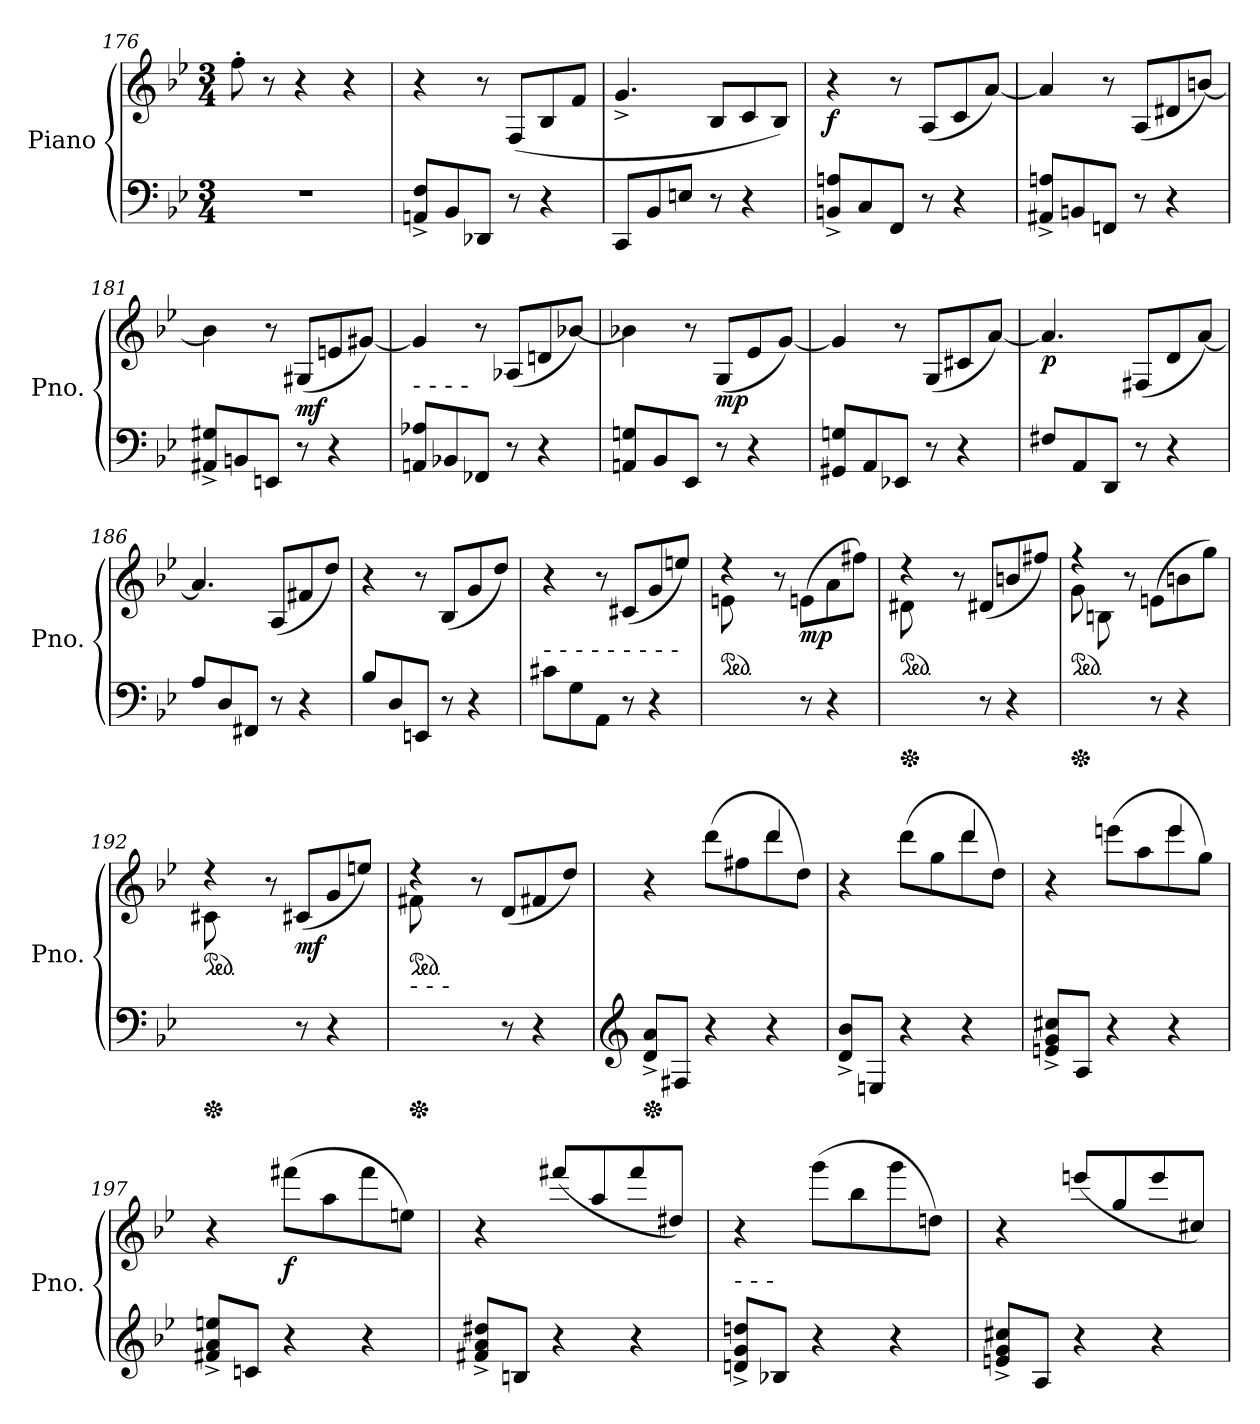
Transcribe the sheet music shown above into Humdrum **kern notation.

**kern	**kern	**dynam
*part1	*part1	*part1
*staff2	*staff1	*staff1/2
*I"Piano	*	*
*I'Pno.	*	*
*clefF4	*clefG2	*
*k[b-e-]	*k[b-e-]	*
*M3/4	*M3/4	*
=176	=176	=176
2.r	8ff'\	.
.	8r	.
.	4r	.
.	4r	.
=177	=177	=177
8AAn/^ 8F/^L	4r	.
8BB-/	.	.
8DD-X/J	8r	.
8r	(>8F/L	.
4r	8B-/	.
.	8f/J	.
=178	=178	=178
8CC/L	4.g^/	.
8BB-/	.	.
8En/J	.	.
8r	8B-/L	.
4r	8c/	.
.	8B-/J)	.
=179	=179	=179
!	!	!LO:DY:b
8BBn/^ 8An/^L	4r	f
8C/	.	.
8FF/J	8r	.
8r	(<8A/L	.
4r	8c/	.
.	[8a/J)	.
=180	=180	=180
8AA#X/^ 8An/^L	4a/]	.
8BBn/	.	.
8FFn/J	8r	.
8r	(<8A/L	.
4r	8d#X/	.
.	[8bn/J)	.
!!LO:LB:g=z
=181	=181	=181
8AA#X/^ 8G#X/^L	4b\]	.
8BBn/	.	.
8EEn/J	8r	.
!	!	!LO:DY:b
8r	(<8G#X/L	mf
4r	8en/	.
.	[8g#X/J)	.
=182	=182	=182
!LO:TX:a:t=- - - -	!	!
8AAn/ 8A-X/L	4g#/]	.
8BB-X/	.	.
8FF-X/J	8r	.
8r	(<8A-X/L	.
4r	8dn/	.
.	[8b-X/J)	.
=183	=183	=183
8AAn/ 8Gn/L	4b-X\]	.
8BB-/	.	.
8EE-/J	8r	.
!	!	!LO:DY:b
8r	(<8G/L	mp
4r	8e-/	.
.	[8g/J)	.
=184	=184	=184
8GG#X/ 8Gn/L	4g/]	.
8AA/	.	.
8EE-X/J	8r	.
8r	(<8G/L	.
4r	8c#X/	.
.	[8a/J)	.
=185	=185	=185
!	!	!LO:DY:b
8F#X/L	4.a/]	p
8AA/	.	.
8DD/J	.	.
8r	(<8F#X/L	.
4r	8d/	.
.	[8a/J)	.
!!LO:LB:g=z
=186	=186	=186
8A/L	4.a/]	.
8D/	.	.
8FF#X/J	.	.
8r	(<8A/L	.
4r	8f#X/	.
.	8dd/J)	.
=187	=187	=187
8B-/L	4r	.
8D/	.	.
8EEn/J	8r	.
8r	(<8B-/L	.
4r	8g/	.
.	8dd/J)	.
=188	=188	=188
!LO:TX:a:t=- - - - - - - - -	!	!
8c#X\L	4r	.
8G\	.	.
8AA\J	8r	.
8r	(<8c#X/L	.
4r	8g/	.
.	8een/J)	.
=189	=189	=189
*	*^	*
*	*ped	*	*
8ryy	4r	(>8en\L	.
8F#X\	.	2ryy	.
8Cn\J)	8r	.	.
!	!	!	!LO:DY:b
8r	(>8en\L	.	mp
4r	8a\	.	.
.	8ff#X\J)	8ryy	.
=190	=190	=190	=190
*Xped	*	*	*
*	*ped	*	*
8ryy	4r	(>8d#X\L	.
8F#X\	.	2ryy	.
8BBn\J)	8r	.	.
8r	(<8d#X/L	.	.
4r	8bn/	.	.
.	8ff#X/J)	8ryy	.
=191	=191	=191	=191
*Xped	*	*	*
*	*ped	*	*
4ryy	4r	(>8g\L	.
.	.	8Bn\	.
8En\J)	8r	2ryy	.
8r	(>8en\L	.	.
4r	8bn\	.	.
.	8gg\J)	.	.
!!LO:LB:g=z	!!
=192	=192	=192	=192
*Xped	*	*	*
*	*ped	*	*
8ryy	4r	(>8c#X\L	.
8G\	.	2ryy	.
8AA\J)	8r	.	.
!	!	!	!LO:DY:b
8r	(<8c#X/L	.	mf
4r	8g/	.	.
.	8een/J)	8ryy	.
=193	=193	=193	=193
*Xped	*	*	*
*	*ped	*	*
!LO:TX:a:t=-        -        -	!	!	!
8ryy	4r	(>8f#X\L	.
8A\	.	2ryy	.
8D\J)	8r	.	.
8r	(<8d/L	.	.
4r	8f#X/	.	.
.	8dd/J)	8ryy	.
=194	=194	=194	=194
*clefG2	*	*	*
*Xped	*	*	*
8d/^ 8a/^L	4r	2ryy	.
8F#X/J	.	.	.
4r	(>8ddd\L	.	.
.	8ff#X\	.	.
4r	8ddd\	4ddd/	.
.	8dd\J)	.	.
=195	=195	=195	=195
8d/^ 8b-/^L	4r	2ryy	.
8En/J	.	.	.
4r	(>8ddd\L	.	.
.	8gg\	.	.
4r	8ddd\	4ddd/	.
.	8dd\J)	.	.
=196	=196	=196	=196
8en/^ 8g/^ 8cc#X/^L	4r	2ryy	.
8A/J	.	.	.
4r	(>8eeen\L	.	.
.	8aa\	.	.
4r	8eee\	4eee/	.
.	8gg\J)	.	.
*	*v	*v	*
=197	=197	=197
8f#X/^ 8a/^ 8een/^L	4r	.
8cn/J	.	.
!	!	!LO:DY:b
4r	(>8fff#X\L	f
.	8aa\	.
4r	8fff#\	.
.	8een\J)	.
!!LO:LB:g=z
=198	=198	=198
8f#X/^ 8a/^ 8dd#X/^L	4r	.
8Bn/J	.	.
4r	(<8fff#X/L	.
.	8aa/	.
4r	8fff#/	.
.	8dd#X/J)	.
=199	=199	=199
!LO:TX:a:t=- - -	!	!
8dn/^ 8g/^ 8ddn/^L	4r	.
8B-X/J	.	.
4r	(>8ggg\L	.
.	8bb-\	.
4r	8ggg\	.
.	8ddn\J)	.
=200	=200	=200
8en/^ 8g/^ 8cc#X/^L	4r	.
8A/J	.	.
4r	(<8eeen/L	.
.	8gg/	.
4r	8eee/	.
.	8cc#X/J)	.
=	=	=
*-	*-	*-
